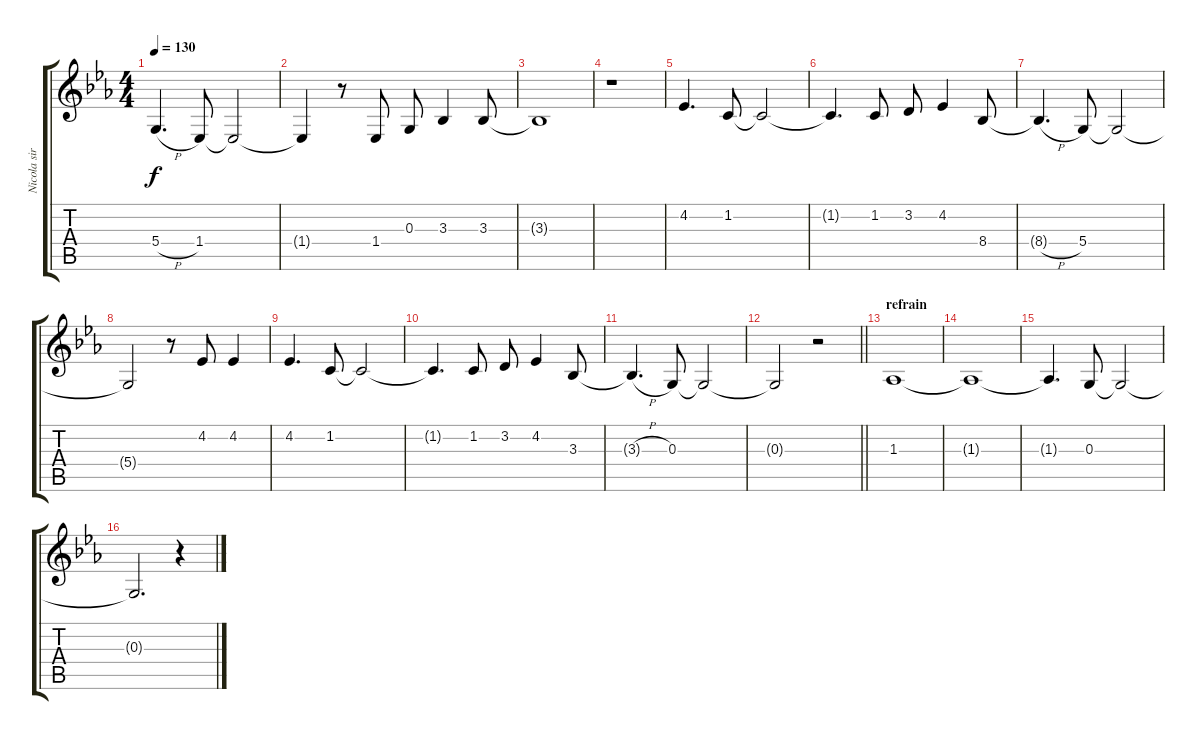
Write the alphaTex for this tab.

\track ("Nicola sirkis " "Nicola sir") {instrument bassoon}
\staff {score tabs}
\tuning (E4 B3 G3 D3 A2 E2) {hide}
\ts (4 4)
\tempo 130
\clef g2
\ks eb
5.4{h t}.4{d dy f} 1.4.8 1.4{t}.2 |
1.4{t}.4 r.8 1.4.8 0.3.8 3.3.4 3.3.8 |
3.3{t}.1 |
r.1 |
4.2.4{d} 1.2.8 1.2{t}.2 |
1.2{t}.4{d} 1.2.8 3.2.8 4.2.4 8.4.8 |
8.4{h t}.4{d} 5.4.8 5.4{t}.2 |
5.4{t}.2 r.8 4.2.8 4.2.4 |
4.2.4{d} 1.2.8 1.2{t}.2 |
1.2{t}.4{d} 1.2.8 3.2.8 4.2.4 3.3.8 |
3.3{h t}.4{d} 0.3.8 0.3{t}.2 |
\barLineRight lightlight
0.3{t}.2 r.2 |
\section ("" "refrain")
1.3.1 |
1.3{t}.1 |
1.3{t}.4{d} 0.3.8 0.3{t}.2 |
0.3{t}.2{d} r.4
